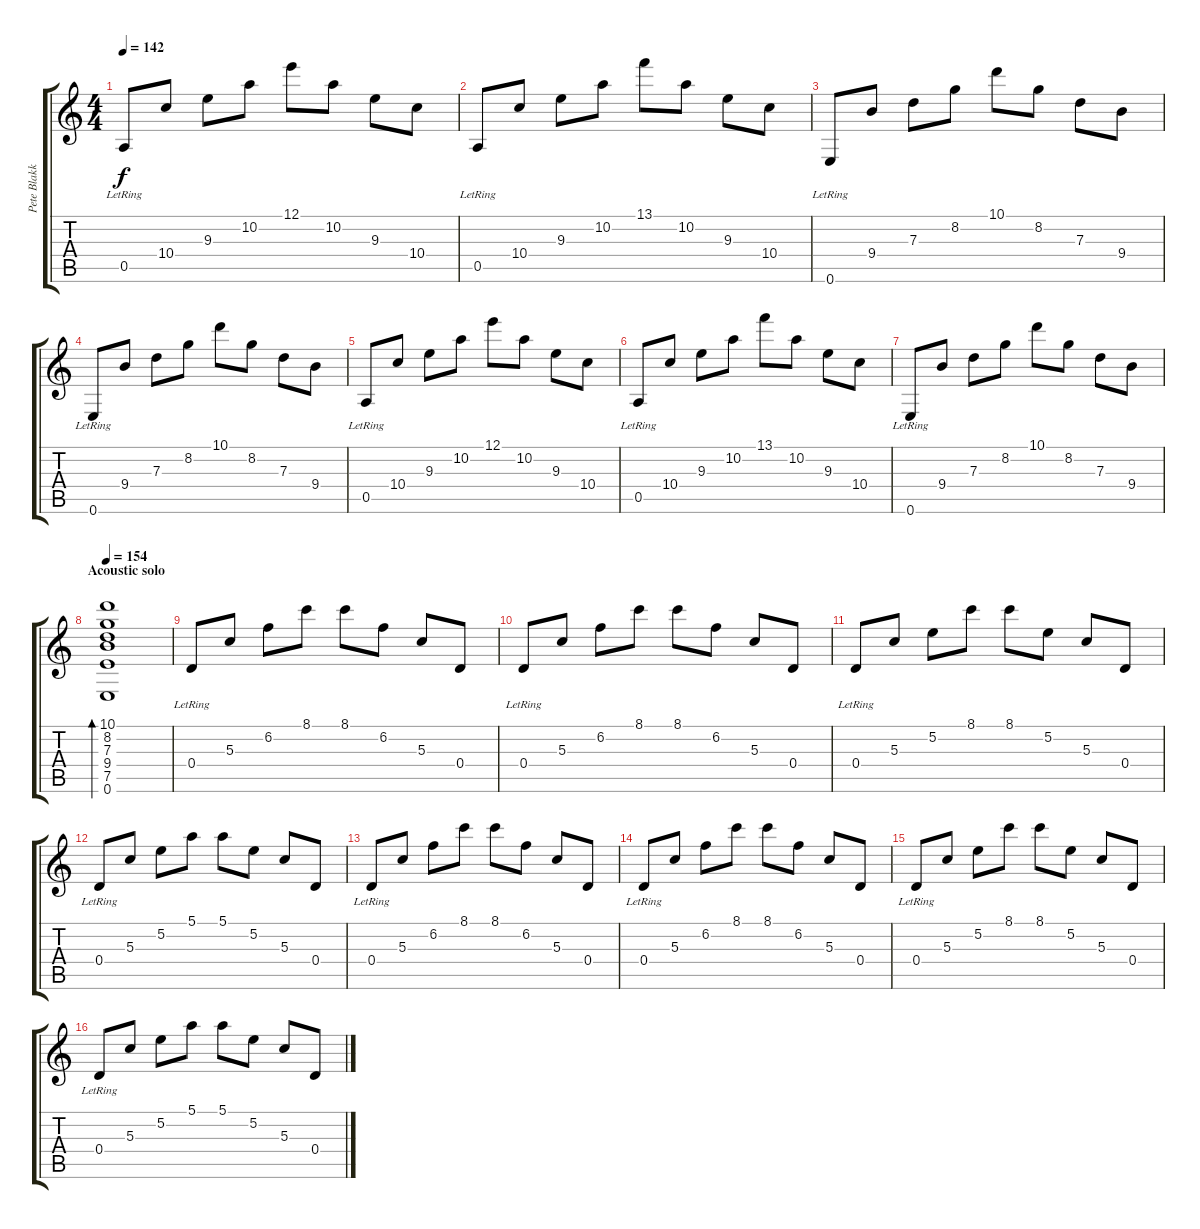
\track ("Pete Blakk" "Pete Blakk") {instrument distortionguitar}
\staff {score tabs}
\tuning (E4 B3 G3 D3 A2 E2) {hide}
\ts (4 4)
\tempo 142
\tempo 154
\tempo 142
\clef g2
\ks c
0.5{lr}.8{dy f instrument electricguitarclean} 10.4.8 9.3.8 10.2.8 12.1.8 10.2.8 9.3.8 10.4.8 |
0.5{lr}.8 10.4.8 9.3.8 10.2.8 13.1.8 10.2.8 9.3.8 10.4.8 |
0.6{lr}.8 9.4.8 7.3.8 8.2.8 10.1.8 8.2.8 7.3.8 9.4.8 |
0.6{lr}.8 9.4.8 7.3.8 8.2.8 10.1.8 8.2.8 7.3.8 9.4.8 |
0.5{lr}.8 10.4.8 9.3.8 10.2.8 12.1.8 10.2.8 9.3.8 10.4.8 |
0.5{lr}.8 10.4.8 9.3.8 10.2.8 13.1.8 10.2.8 9.3.8 10.4.8 |
0.6{lr}.8 9.4.8 7.3.8 8.2.8 10.1.8 8.2.8 7.3.8 9.4.8 |
\section ("" "Acoustic solo")
\tempo 154
(10.1 8.2 7.3 9.4 7.5 0.6).1{bd 60} |
0.4{lr}.8 5.3.8 6.2.8 8.1.8 8.1.8 6.2.8 5.3.8 0.4.8 |
0.4{lr}.8 5.3.8 6.2.8 8.1.8 8.1.8 6.2.8 5.3.8 0.4.8 |
0.4{lr}.8 5.3.8 5.2.8 8.1.8 8.1.8 5.2.8 5.3.8 0.4.8 |
0.4{lr}.8 5.3.8 5.2.8 5.1.8 5.1.8 5.2.8 5.3.8 0.4.8 |
0.4{lr}.8 5.3.8 6.2.8 8.1.8 8.1.8 6.2.8 5.3.8 0.4.8 |
0.4{lr}.8 5.3.8 6.2.8 8.1.8 8.1.8 6.2.8 5.3.8 0.4.8 |
0.4{lr}.8 5.3.8 5.2.8 8.1.8 8.1.8 5.2.8 5.3.8 0.4.8 |
0.4{lr}.8 5.3.8 5.2.8 5.1.8 5.1.8 5.2.8 5.3.8 0.4.8
